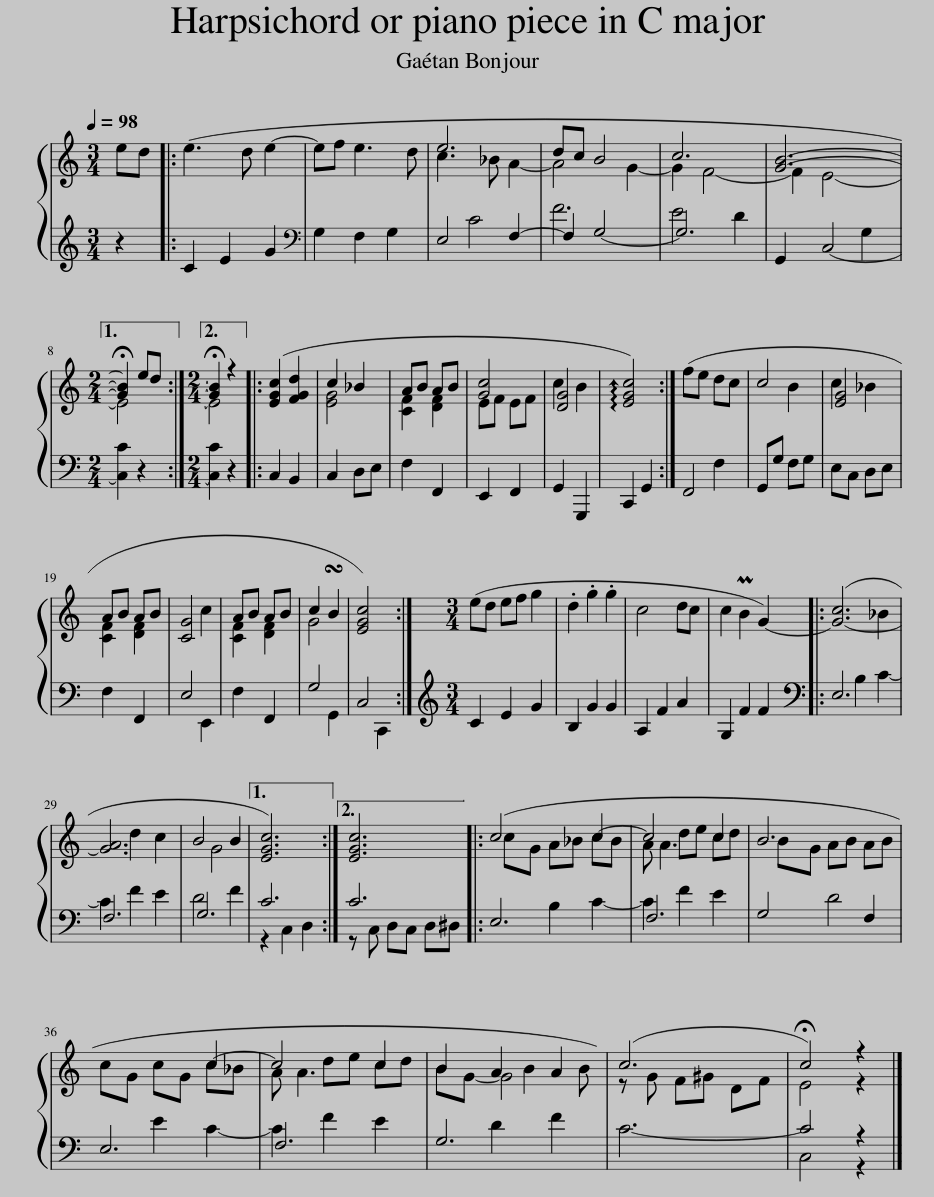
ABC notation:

X:1
%%score { ( 1 3 5 ) | ( 2 4 ) }
L:1/8
Q:1/4=98
M:3/4
I:linebreak $
K:C
V:1 treble
V:3 treble
V:5 treble
V:2 treble
V:4 treble
V:1
 ed |:!mf! (e3 d e2- | ef e3 d |!mf! e6 | dc B4 | %5
 c6 | [GB]6- |1$[M:2/4] !fermata![GB]2-) ed :|2[M:2/4] !fermata![GB]2 z2 |: ([EGc]2 [FGd]2 | %10
 [EG]4 | AB AB | [Gc]4 | [DG]4 | !arpeggio![EGc]4) :| %15
 (fe dc | c4 | [EG]4 |$ [CF]2 [DF]2 | [CG]4 | %20
 [CF]2 [DF]2 | G4 | [EGc]4) :|[M:3/4] (ed ef g2 | .d2 .g2 .g2 | %25
 c4 dc | c2 PB2 G2-) |: ([G-c]6 |$ [GA]6 | B4 B2 |1 %30
 [EGc]6) :|2 [EGc]6 |: (c4 c2 | c4 c2 | B6) |$ %35
 x4 (c2 | c4 c2 | B2 A2 A2) |[Q:1/4=94] (c6[Q:1/4=91][Q:1/4=88][Q:1/4=85][Q:1/4=82] | !fermata!c4) z2 |] %40
V:2
 z2 |:!mf! C2 E2 G2 |[K:bass] G,2 F,2 G,2 | E,4 F,2- | F,2 G,4- | %5
 G,6 | G,,2 C,4- |1$[M:2/4] [C,-C]2 z2 :|2[M:2/4] [C,C]2 z2 |: C,2 B,,2 | %10
 C,2 D,E, | F,2 F,,2 | E,,2 F,,2 | G,,2 G,,,2 | C,,2 G,,2 :| %15
 F,,4 | G,,G, F,G, | E,C, D,E, |$ F,2 F,,2 | E,4 | %20
 F,2 F,,2 | G,4 | C,4 :|[M:3/4] C2 E2 G2 | B,2 G2 G2 | %25
 A,2 F2 A2 | G,2 F2 F2 |: E,6 |$ F,6 | G,6 |1 %30
 C6 :|2 C6 |: E,6 | F,6 | G,4 F,2 |$ %35
 E,6 | F,6 | G,6 | C6- | C4 z2 |] %40
V:3
 x2 |: x6 | x6 | c3 _B A2- | A4 G2- | %5
 G2 F4- | F2 E4- |1$[M:2/4] E4- :|2[M:2/4] E4 |: x4 | %10
 c2 _B2 | [CF]2 [DF]2 | EF EF | c2 B2 | x4 :| %15
 x4 | x2 B2 | c2 _B2 |$ AB AB | x2 c2 | %20
 AB AB | c2 !turn!B2 | x4 :|[M:3/4] x6 | x6 | %25
 x6 | x6 |: x4 _B2 |$ x2 d2 c2 | x2 G4 |1 %30
 x6 :|2 x6 |: cG A_B c-B | x2 de cd | BG AB AB |$ %35
 cG cG c-_B | x2 de cd | x2 x B2 B | z G F^G DF | E4 z2 |] %40
V:4
 x2 |: x6 |[K:bass] x6 | x2!mf! C4 | F6 | %5
 E4 D2 | x4 G,2 |1$[M:2/4] x4 :|2[M:2/4] x4 |: x4 | %10
 x4 | x4 | x4 | x4 | x4 :| %15
 x2 F,2 | x4 | x4 |$ x4 | x2 E,,2 | %20
 x4 | x2 G,,2 | x2 C,,2 :|[M:3/4] x6 | x6 | %25
 x6 | x6 |: x2 B,2 C2- |$ C2 F2 E2 | D4 F2 |1 %30
 z2 C,2 D,2 :|2 z C, D,C, D,^D, |: x2 B,2 C2- | C2 F2 E2 | x2 D4 |$ %35
 x2 E2 C2- | C2 F2 E2 | x2 D2 F2 | x6 | C,4 z2 |] %40
V:5
 x2 |: x6 | x6 | x6 | x6 | %5
 x6 | x6 |1$[M:2/4] x4 :|2[M:2/4] x4 |: x4 | %10
 x4 | x4 | x4 | x4 | x4 :| %15
 x4 | x4 | x4 |$ x4 | x4 | %20
 x4 | x4 | x4 :|[M:3/4] x6 | x6 | %25
 x6 | x6 |: x6 |$ x6 | x6 |1 %30
 x6 :|2 x6 |: x6 | A A3 x2 | x6 |$ %35
 x6 | A A3 x2 | BG- G4 | x6 | x6 |] %40
